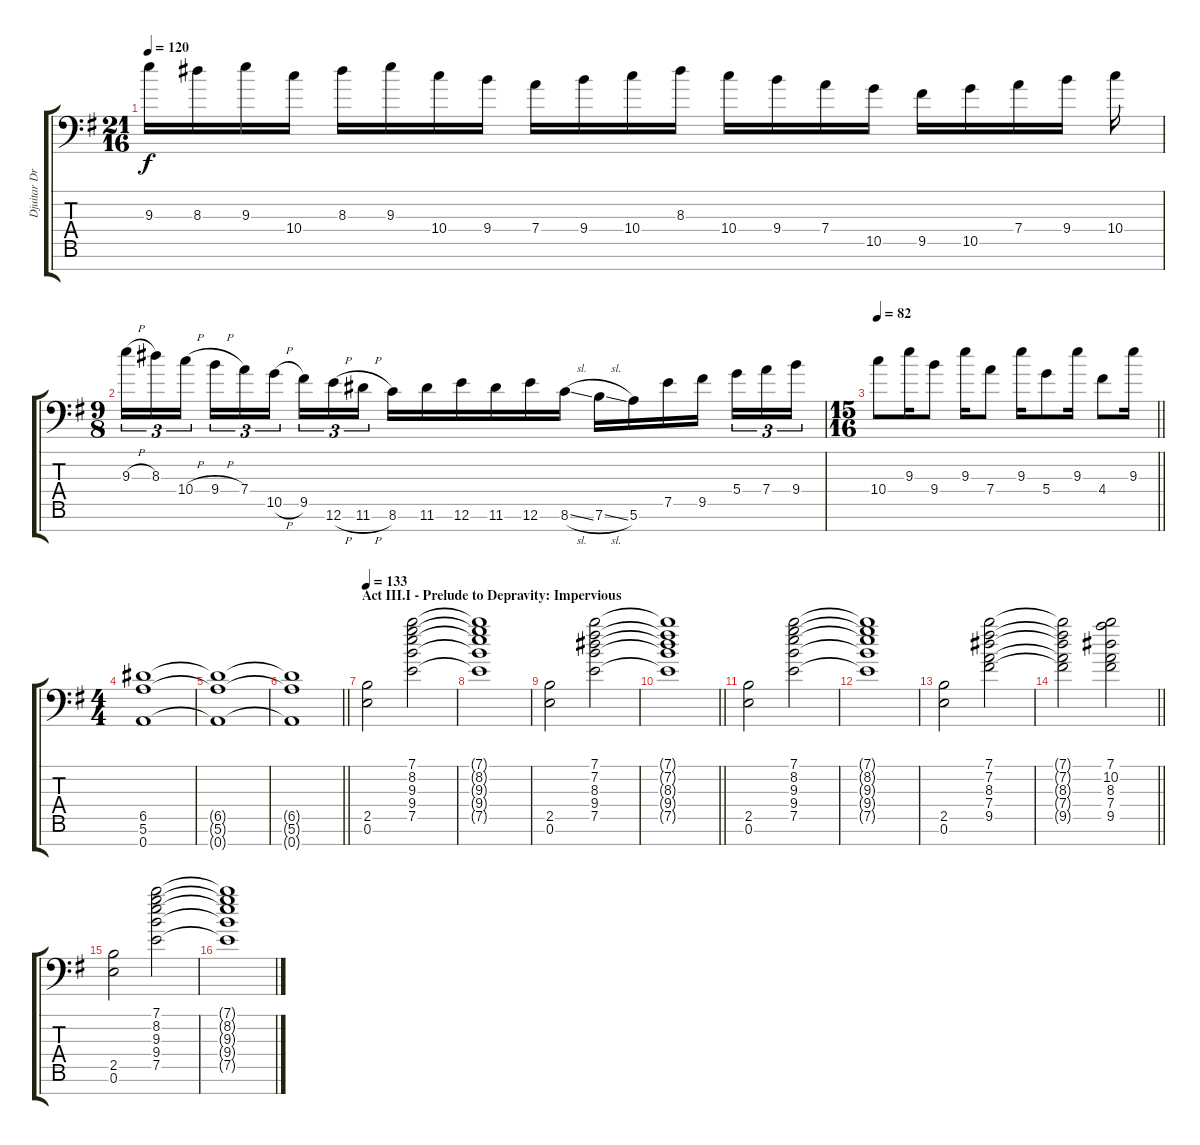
\track ("Djuitar Dropped A" "Djuitar Dr") {instrument distortionguitar}
\staff {score tabs}
\tuning (E4 B3 G3 D3 A2 E2 A1) {hide}
\ts (21 16)
\tempo 120
\clef f4
\ks eminor
9.3.16{dy f} 8.3.16 9.3.16 10.4.16 8.3.16 9.3.16 10.4.16 9.4.16 7.4.16 9.4.16 10.4.16 8.3.16 10.4.16 9.4.16 7.4.16 10.5.16 9.5.16 10.5.16 7.4.16 9.4.16 10.4.16 |
\ts (9 8)
9.3{h}.16{tu (3 2)} 8.3.16{tu (3 2)} 10.4{h}.16{tu (3 2) beam splitsecondary} 9.4{h}.16{tu (3 2)} 7.4.16{tu (3 2)} 10.5{h}.16{tu (3 2) beam splitsecondary} 9.5.16{tu (3 2)} 12.6{h}.16{tu (3 2)} 11.6{h}.16{tu (3 2)} 8.6.16 11.6.16 12.6.16 11.6.16 12.6.16 8.6{sl}.16 7.6{sl}.16 5.6.16 7.5.16 9.5.16{beam splitsecondary} 5.4.16{tu (3 2)} 7.4.16{tu (3 2)} 9.4.16{tu (3 2)} |
\ts (15 16)
\tempo 82
\barLineRight lightlight
10.4.8 9.3.16 9.4.8 9.3.16 7.4.8 9.3.16 5.4.8 9.3.16 4.4.8 9.3.16 |
\ts (4 4)
(6.5 5.6 0.7).1{volume 3} |
(6.5{t} 5.6{t} 0.7{t}).1 |
\barLineRight lightlight
(6.5{t} 5.6{t} 0.7{t}).1{volume 15} |
\section ("" "Act III.I - Prelude to Depravity: Impervious")
\tempo 133
(2.5 0.6).2{balance 16} (7.1 8.2 9.3 9.4 7.5).2 |
(7.1{t} 8.2{t} 9.3{t} 9.4{t} 7.5{t}).1 |
(2.5 0.6).2 (7.1 7.2 8.3 9.4 7.5).2 |
\barLineRight lightlight
(7.1{t} 7.2{t} 8.3{t} 9.4{t} 7.5{t}).1 |
(2.5 0.6).2 (7.1 8.2 9.3 9.4 7.5).2 |
(7.1{t} 8.2{t} 9.3{t} 9.4{t} 7.5{t}).1 |
(2.5 0.6).2 (7.1 7.2 8.3 7.4 9.5).2 |
\barLineRight lightlight
(7.1{t} 7.2{t} 8.3{t} 7.4{t} 9.5{t}).2 (7.1 10.2 8.3 7.4 9.5).2 |
(2.5 0.6).2 (7.1 8.2 9.3 9.4 7.5).2 |
(7.1{t} 8.2{t} 9.3{t} 9.4{t} 7.5{t}).1
